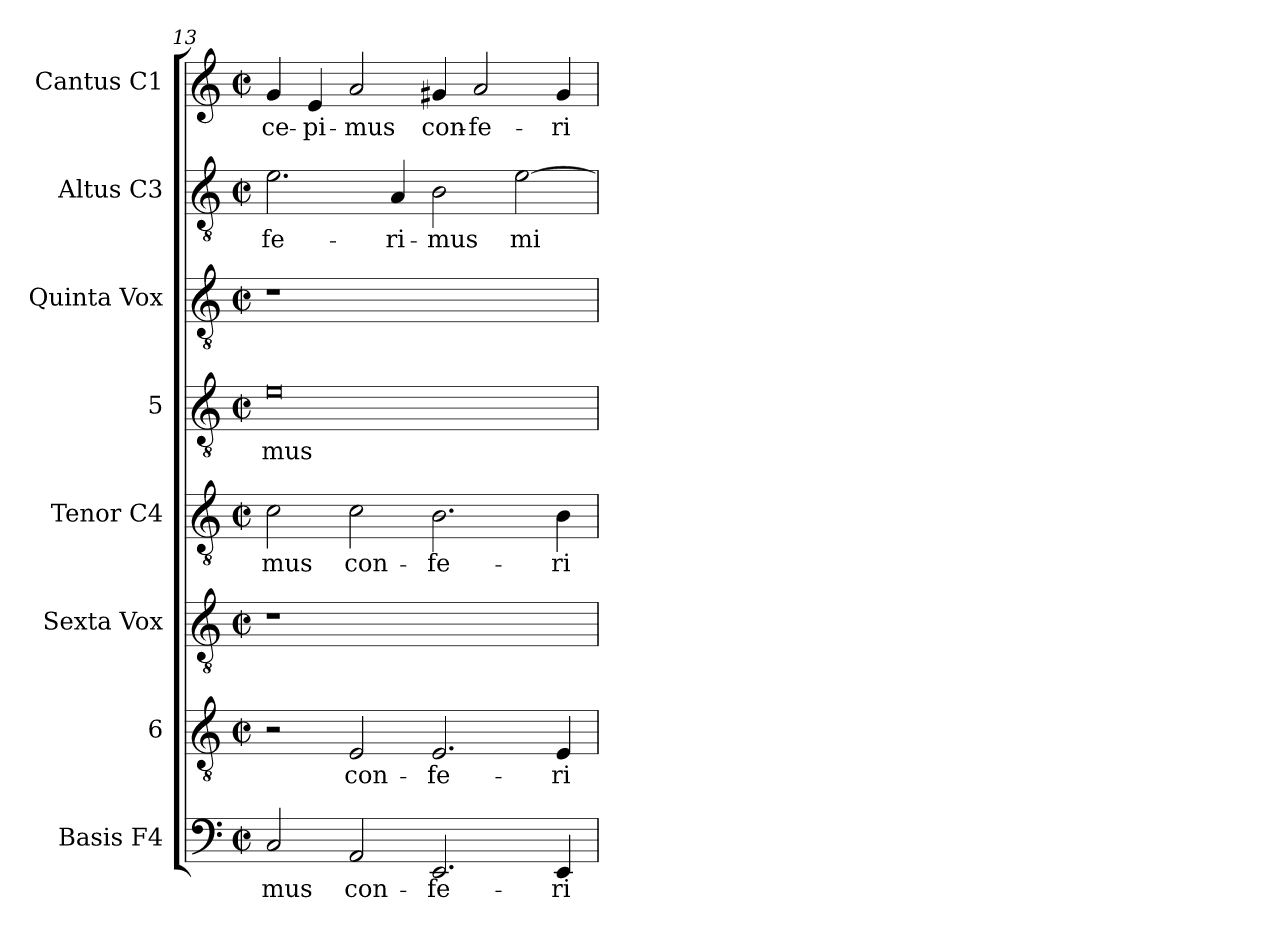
**kern	**text	**kern	**text	**kern	**kern	**text	**kern	**text	**kern	**kern	**text	**kern	**text
*part8	*part8	*part7	*part7	*part6	*part5	*part5	*part4	*part4	*part3	*part2	*part2	*part1	*part1
*staff8	*staff8	*staff7	*staff7	*staff6	*staff5	*staff5	*staff4	*staff4	*staff3	*staff2	*staff2	*staff1	*staff1
*I"Basis  F4	*	*I"6	*	*I"Sexta  Vox	*I"Tenor  C4	*	*I"5	*	*I"Quinta  Vox	*I"Altus  C3	*	*I"Cantus  C1	*
*I'B	*	*	*	*	*I'T	*	*	*	*	*I'A	*	*I'C	*
*clefF4	*	*clefGv2	*	*clefGv2	*clefGv2	*	*clefGv2	*	*clefGv2	*clefGv2	*	*clefG2	*
*k[]	*	*k[]	*	*k[]	*k[]	*	*k[]	*	*k[]	*k[]	*	*k[]	*
*C:	*	*C:	*	*C:	*C:	*	*C:	*	*C:	*C:	*	*C:	*
*M2/2	*	*M2/2	*	*M2/2	*M2/2	*	*M2/2	*	*M2/2	*M2/2	*	*M2/2	*
*met(c|)	*	*met(c|)	*	*met(c|)	*met(c|)	*	*met(c|)	*	*met(c|)	*met(c|)	*	*met(c|)	*
=13	=13	=13	=13	=13	=13	=13	=13	=13	=13	=13	=13	=13	=13
!	!LO:LY:b:cj	!	!	!	!	!LO:LY:b:cj	!	!LO:LY:b:cj	!	!	!LO:LY:b:cj	!	!LO:LY:b:cj
2C/	-mus	2r	.	1r	2c\	-mus	0e	-mus	1r	2.e\	fe-	4g/	-ce-
!	!	!	!	!	!	!	!	!	!	!	!	!	!LO:LY:b:cj
.	.	.	.	.	.	.	.	.	.	.	.	4e/	-pi-
!	!LO:LY:b:cj	!	!LO:LY:b:cj	!	!	!LO:LY:b:cj	!	!	!	!	!	!	!LO:LY:b:cj
2AA/	con-	2E/	con-	.	2c\	con-	.	.	.	.	.	2a/	-mus
!	!	!	!	!	!	!	!	!	!	!	!LO:LY:b:cj	!	!
.	.	.	.	.	.	.	.	.	.	4A/	-ri-	.	.
!	!LO:LY:b:cj	!	!LO:LY:b:cj	!	!	!LO:LY:b:cj	!	!	!	!	!LO:LY:b:cj	!	!LO:LY:b:cj
2.EE/	-fe-	2.E/	-fe-	1ryy	2.B\	-fe-	.	.	1ryy	2B\	-mus	4g#X/	con-
!	!	!	!	!	!	!	!	!	!	!	!	!	!LO:LY:b:cj
.	.	.	.	.	.	.	.	.	.	.	.	2a/	-fe-
!	!	!	!	!	!	!	!	!	!	!	!LO:LY:b:cj	!	!
.	.	.	.	.	.	.	.	.	.	[>2e\	mi-	.	.
!	!LO:LY:b:cj	!	!LO:LY:b:cj	!	!	!LO:LY:b:cj	!	!	!	!	!	!	!LO:LY:b:cj
4EE/	-ri-	4E/	-ri-	.	4B\	-ri-	.	.	.	.	.	4g#/	-ri-
=	=	=	=	=	=	=	=	=	=	=	=	=	=
*-	*-	*-	*-	*-	*-	*-	*-	*-	*-	*-	*-	*-	*-
